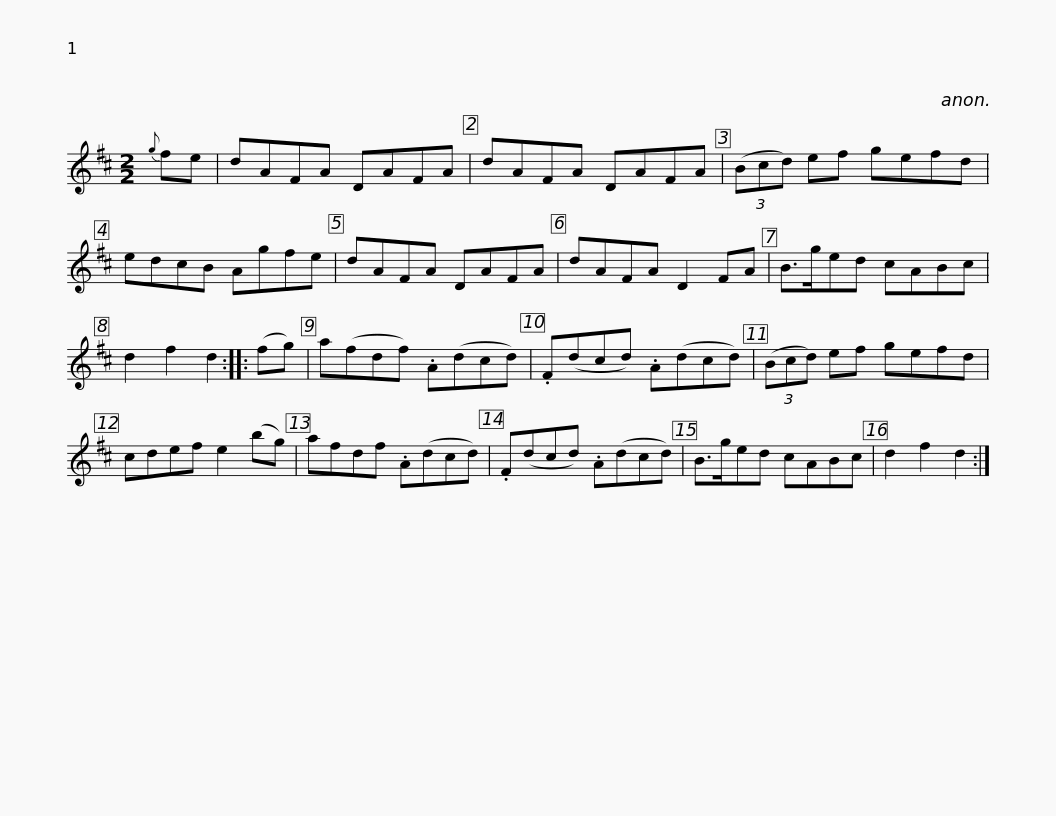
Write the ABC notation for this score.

X:1
L:1/8
M:2/2
I:linebreak $
K:D
V:1 treble
V:1
{g} fe | dAFA DAFA | dAFA DAFA | (3(Bcd) ef gefd | edcB Agfe | %5
 dAFA DAFA |$ dAFA D2 FA | B>ged cABc | d2 f2 d2 :: (fg) | %10
 a(fdf) .A(dcd) | .F(dcd) .A(dcd) |$ (3(Bcd) ef gefd | cdef e2 (bg) | afdf .A(dcd) | %15
 .F(dcd) .A(dcd) | B>ged cABc | d2 f2 d2 :| %18
